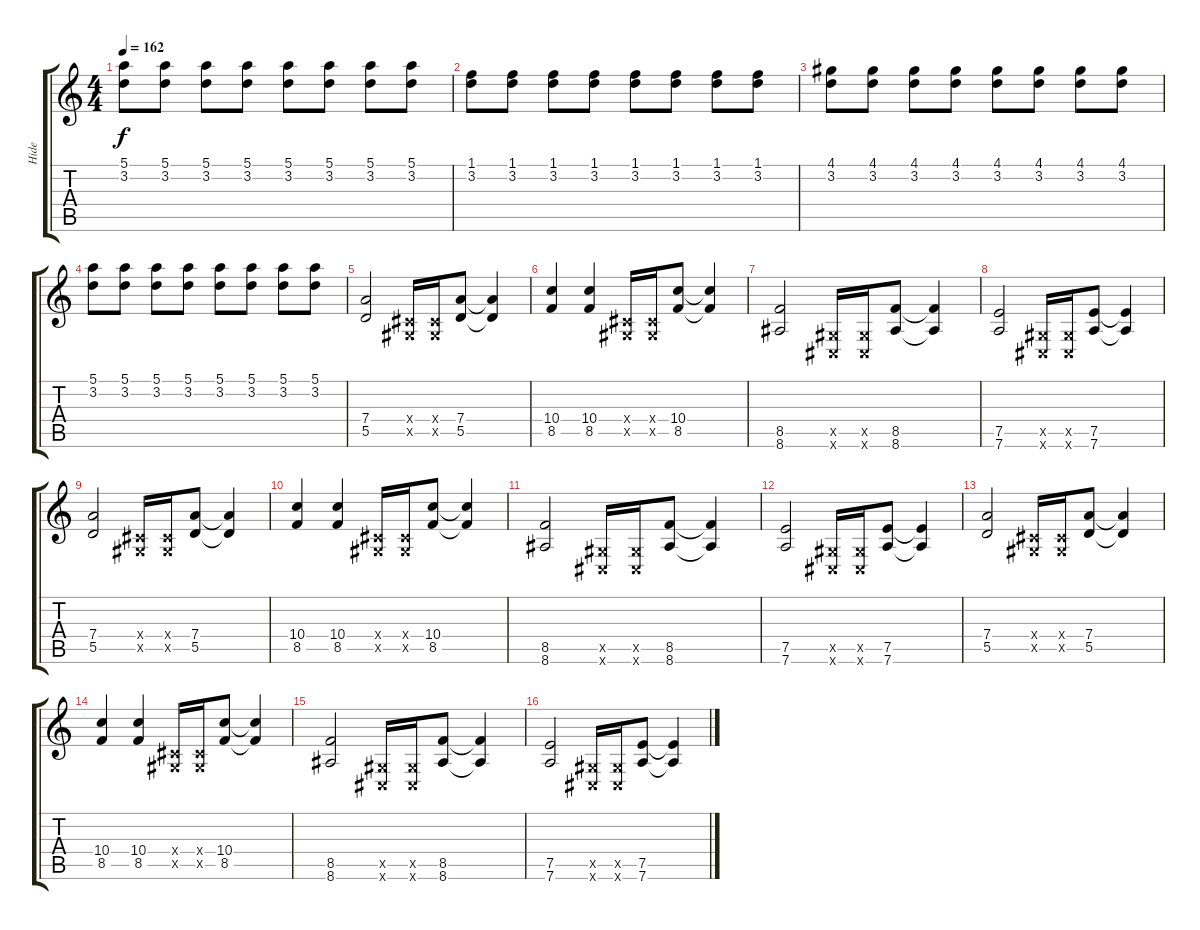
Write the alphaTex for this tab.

\track ("Hide" "Hide") {instrument distortionguitar}
\staff {score tabs}
\tuning (E4 B3 G3 D3 A2 D2) {hide}
\ts (4 4)
\tempo 162
\clef g2
\ks c
(5.1 3.2).8{dy f} (5.1 3.2).8 (5.1 3.2).8 (5.1 3.2).8 (5.1 3.2).8 (5.1 3.2).8 (5.1 3.2).8 (5.1 3.2).8 |
(1.1 3.2).8 (1.1 3.2).8 (1.1 3.2).8 (1.1 3.2).8 (1.1 3.2).8 (1.1 3.2).8 (1.1 3.2).8 (1.1 3.2).8 |
(4.1 3.2).8 (4.1 3.2).8 (4.1 3.2).8 (4.1 3.2).8 (4.1 3.2).8 (4.1 3.2).8 (4.1 3.2).8 (4.1 3.2).8 |
(5.1 3.2).8 (5.1 3.2).8 (5.1 3.2).8 (5.1 3.2).8 (5.1 3.2).8 (5.1 3.2).8 (5.1 3.2).8 (5.1 3.2).8 |
(7.4 5.5).2 (-1.4{x} -1.5{x}).16 (-1.4{x} -1.5{x}).16 (7.4 5.5).8 (7.4{t} 5.5{t}).4 |
(10.4 8.5).4 (10.4 8.5).4 (-1.4{x} -1.5{x}).16 (-1.4{x} -1.5{x}).16 (10.4 8.5).8 (10.4{t} 8.5{t}).4 |
(8.5 8.6).2 (-1.5{x} -1.6{x}).16 (-1.5{x} -1.6{x}).16 (8.5 8.6).8 (8.5{t} 8.6{t}).4 |
(7.5 7.6).2 (-1.5{x} -1.6{x}).16 (-1.5{x} -1.6{x}).16 (7.5 7.6).8 (7.5{t} 7.6{t}).4 |
(7.4 5.5).2 (-1.4{x} -1.5{x}).16 (-1.4{x} -1.5{x}).16 (7.4 5.5).8 (7.4{t} 5.5{t}).4 |
(10.4 8.5).4 (10.4 8.5).4 (-1.4{x} -1.5{x}).16 (-1.4{x} -1.5{x}).16 (10.4 8.5).8 (10.4{t} 8.5{t}).4 |
(8.5 8.6).2 (-1.5{x} -1.6{x}).16 (-1.5{x} -1.6{x}).16 (8.5 8.6).8 (8.5{t} 8.6{t}).4 |
(7.5 7.6).2 (-1.5{x} -1.6{x}).16 (-1.5{x} -1.6{x}).16 (7.5 7.6).8 (7.5{t} 7.6{t}).4 |
(7.4 5.5).2 (-1.4{x} -1.5{x}).16 (-1.4{x} -1.5{x}).16 (7.4 5.5).8 (7.4{t} 5.5{t}).4 |
(10.4 8.5).4 (10.4 8.5).4 (-1.4{x} -1.5{x}).16 (-1.4{x} -1.5{x}).16 (10.4 8.5).8 (10.4{t} 8.5{t}).4 |
(8.5 8.6).2 (-1.5{x} -1.6{x}).16 (-1.5{x} -1.6{x}).16 (8.5 8.6).8 (8.5{t} 8.6{t}).4 |
(7.5 7.6).2 (-1.5{x} -1.6{x}).16 (-1.5{x} -1.6{x}).16 (7.5 7.6).8 (7.5{t} 7.6{t}).4
